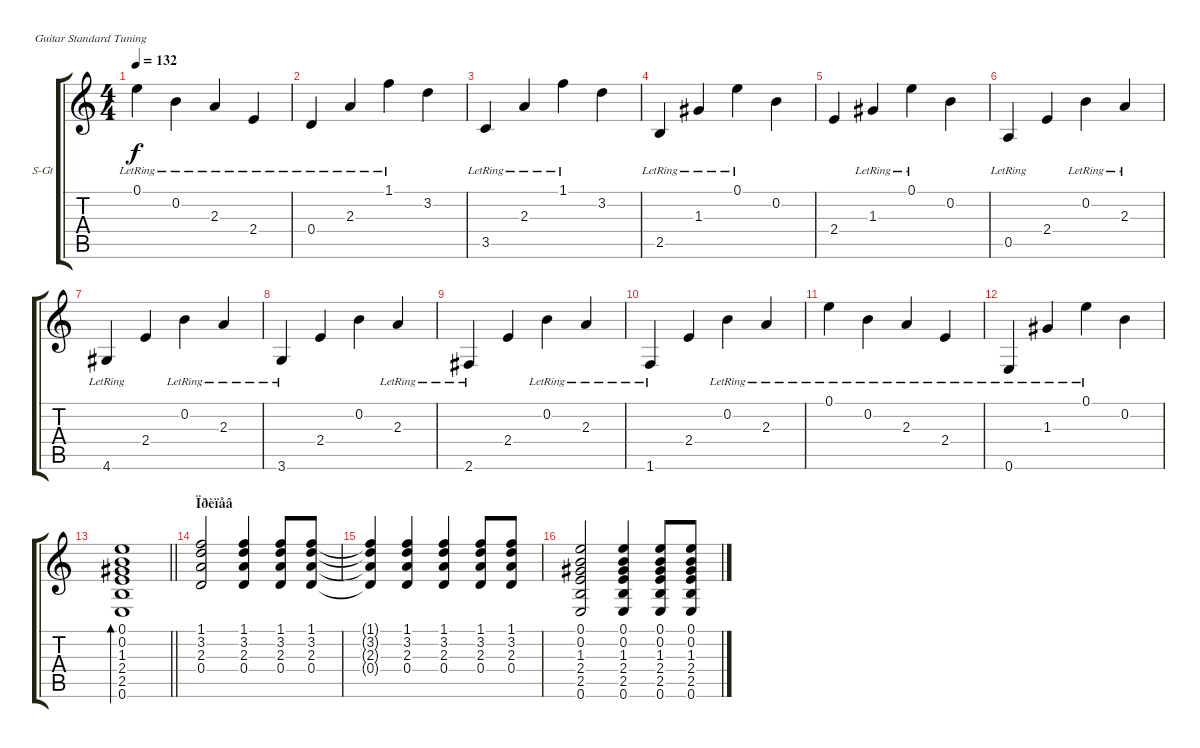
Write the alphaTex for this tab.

\bracketExtendMode groupsimilarinstruments
\firstSystemTrackNameOrientation horizontal
\otherSystemsTrackNameOrientation horizontal
\track ("Äîðîæêà 1" "S-Gt") {instrument acousticguitarsteel}
\staff {score tabs}
\tuning (E4 B3 G3 D3 A2 E2)
\ts (4 4)
\tempo 132
\clef g2
\ks c
0.1{lr}.4{dy f} 0.2{lr}.4 2.3{lr}.4 2.4{lr}.4 |
0.4{lr}.4 2.3{lr}.4 1.1{lr}.4 3.2.4 |
3.5{lr}.4 2.3{lr}.4 1.1{lr}.4 3.2.4 |
2.5{lr}.4 1.3{lr}.4 0.1{lr}.4 0.2.4 |
2.4.4 1.3{lr}.4 0.1{lr}.4 0.2.4 |
0.5{lr}.4 2.4.4 0.2{lr}.4 2.3{lr}.4 |
4.6{lr}.4 2.4.4 0.2{lr}.4 2.3{lr}.4 |
3.6{lr}.4 2.4.4 0.2.4 2.3{lr}.4 |
2.6{lr}.4 2.4.4 0.2{lr}.4 2.3{lr}.4 |
1.6{lr}.4 2.4.4 0.2{lr}.4 2.3{lr}.4 |
0.1{lr}.4 0.2{lr}.4 2.3{lr}.4 2.4{lr}.4 |
0.6{lr}.4 1.3{lr}.4 0.1{lr}.4 0.2.4 |
\barLineRight lightlight
(0.1 0.2 1.3 2.4 2.5 0.6).1{bd 60} |
\section ("" "Ïðèïåâ")
(1.1 3.2 2.3 0.4).2 (1.1 3.2 2.3 0.4).4 (1.1 3.2 2.3 0.4).8 (1.1 3.2 2.3 0.4).8 |
(1.1{t} 3.2{t} 2.3{t} 0.4{t}).4 (1.1 3.2 2.3 0.4).4 (1.1 3.2 2.3 0.4).4 (1.1 3.2 2.3 0.4).8 (1.1 3.2 2.3 0.4).8 |
(0.1 0.2 1.3 2.4 2.5 0.6).2 (0.1 0.2 1.3 2.4 2.5 0.6).4 (0.1 0.2 1.3 2.4 2.5 0.6).8 (0.1 0.2 1.3 2.4 2.5 0.6).8
